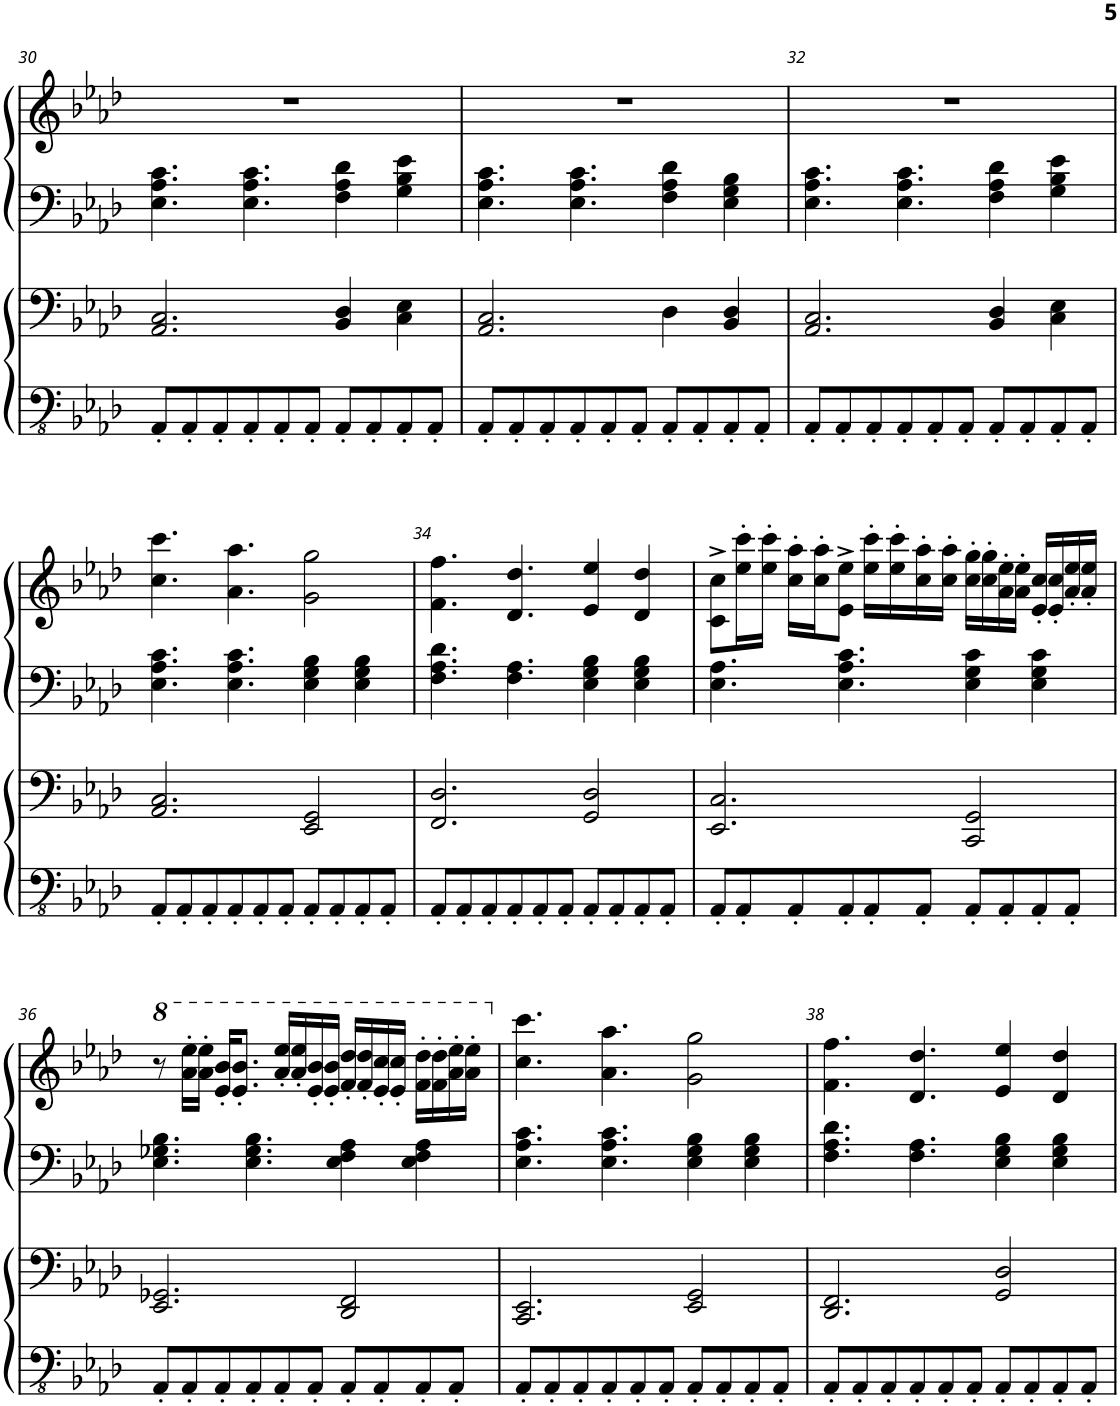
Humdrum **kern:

**kern	**kern	**kern	**kern
*part4	*part3	*part2	*part1
*staff4	*staff3	*staff2	*staff1
*I"Piano 4	*I"Piano	*I"Piano 3	*I"Piano
*I'Pno	*I'Pno	*I'Pno	*I'Pno
!!LO:PB:g=z
*clefFv4	*clefF4	*clefF4	*clefG2
*k[b-e-a-d-]	*k[b-e-a-d-]	*k[b-e-a-d-]	*k[b-e-a-d-]
*M5/4	*M5/4	*M5/4	*M5/4
=30	=30	=30	=30
8AAA-'/L	2.AA-/ 2.C/	4.E-\ 4.A-\ 4.c\	4%5r
8AAA-'/	.	.	.
8AAA-'/	.	.	.
8AAA-'/	.	4.E-\ 4.A-\ 4.c\	.
8AAA-'/	.	.	.
8AAA-'/J	.	.	.
8AAA-'/L	4BB-/ 4D-/	4F\ 4A-\ 4d-\	.
8AAA-'/	.	.	.
8AAA-'/	4C\ 4E-\	4G\ 4B-\ 4e-\	.
8AAA-'/J	.	.	.
=31	=31	=31	=31
8AAA-'/L	2.AA-/ 2.C/	4.E-\ 4.A-\ 4.c\	4%5r
8AAA-'/	.	.	.
8AAA-'/	.	.	.
8AAA-'/	.	4.E-\ 4.A-\ 4.c\	.
8AAA-'/	.	.	.
8AAA-'/J	.	.	.
8AAA-'/L	4D-\	4F\ 4A-\ 4d-\	.
8AAA-'/	.	.	.
8AAA-'/	4BB-/ 4D-/	4E-\ 4G\ 4B-\	.
8AAA-'/J	.	.	.
=32	=32	=32	=32
8AAA-'/L	2.AA-/ 2.C/	4.E-\ 4.A-\ 4.c\	4%5r
8AAA-'/	.	.	.
8AAA-'/	.	.	.
8AAA-'/	.	4.E-\ 4.A-\ 4.c\	.
8AAA-'/	.	.	.
8AAA-'/J	.	.	.
8AAA-'/L	4BB-/ 4D-/	4F\ 4A-\ 4d-\	.
8AAA-'/	.	.	.
8AAA-'/	4C\ 4E-\	4G\ 4B-\ 4e-\	.
8AAA-'/J	.	.	.
!!LO:LB:g=z
=33	=33	=33	=33
8AAA-'/L	2.AA-/ 2.C/	4.E-\ 4.A-\ 4.c\	4.cc\ 4.ccc\
8AAA-'/	.	.	.
8AAA-'/	.	.	.
8AAA-'/	.	4.E-\ 4.A-\ 4.c\	4.a-\ 4.aa-\
8AAA-'/	.	.	.
8AAA-'/J	.	.	.
8AAA-'/L	2EE-/ 2GG/	4E-\ 4G\ 4B-\	2g\ 2gg\
8AAA-'/	.	.	.
8AAA-'/	.	4E-\ 4G\ 4B-\	.
8AAA-'/J	.	.	.
=34	=34	=34	=34
8AAA-'/L	2.FF/ 2.D-/	4.F\ 4.A-\ 4.d-\	4.f\ 4.ff\
8AAA-'/	.	.	.
8AAA-'/	.	.	.
8AAA-'/	.	4.F\ 4.A-\	4.d-/ 4.dd-/
8AAA-'/	.	.	.
8AAA-'/J	.	.	.
8AAA-'/L	2GG/ 2D-/	4E-\ 4G\ 4B-\	4e-/ 4ee-/
8AAA-'/	.	.	.
8AAA-'/	.	4E-\ 4G\ 4B-\	4d-/ 4dd-/
8AAA-'/J	.	.	.
=35	=35	=35	=35
8AAA-'/L	2.EE-/ 2.C/	4.E-\ 4.A-\	8c\^ 8cc\^L
8AAA-'/	.	.	16ee-\' 16ccc\'L
.	.	.	16ee-\' 16ccc\'JJ
8AAA-'/	.	.	16cc\' 16aa-\'LL
.	.	.	16cc\' 16aa-\'J
8AAA-'/	.	4.E-\ 4.A-\ 4.c\	8e-\^ 8ee-\^J
8AAA-'/	.	.	16ee-\' 16ccc\'LL
.	.	.	16ee-\' 16ccc\'
8AAA-'/J	.	.	16cc\' 16aa-\'
.	.	.	16cc\' 16aa-\'JJ
8AAA-'/L	2CC/ 2GG/	4E-\ 4G\ 4c\	16cc\' 16gg\'LL
.	.	.	16cc\' 16gg\'
8AAA-'/	.	.	16a-\' 16ee-\'
.	.	.	16a-\' 16ee-\'JJ
8AAA-'/	.	4E-\ 4G\ 4c\	16e-/' 16cc/'LL
.	.	.	16e-/' 16cc/'
8AAA-'/J	.	.	16a-/' 16ee-/'
.	.	.	16a-/' 16ee-/'JJ
!!LO:LB:g=z
=36	=36	=36	=36
*	*	*	*8va
8AAA-'/L	2.EE-/ 2.GG-X/	4.E-\ 4.G-X\ 4.B-\	8r
8AAA-'/	.	.	16aa-\' 16eee-\'LL
.	.	.	16aa-\' 16eee-\'JJ
8AAA-'/	.	.	16ee-/' 16bb-/'KL
.	.	.	8.ee-/' 8.bb-/'J
8AAA-'/	.	4.E-\ 4.G-\ 4.B-\	.
8AAA-'/	.	.	16aa-/' 16eee-/'LL
.	.	.	16aa-/' 16eee-/'
8AAA-'/J	.	.	16ee-/' 16bb-/'
.	.	.	16ee-/' 16bb-/'JJ
8AAA-'/L	2DD-/ 2FF/	4E-\ 4F\ 4A-\	16ff/' 16ddd-/'LL
.	.	.	16ff/' 16ddd-/'
8AAA-'/	.	.	16ee-/' 16ccc/'
.	.	.	16ee-/' 16ccc/'JJ
8AAA-'/	.	4E-\ 4F\ 4A-\	16ff\' 16ddd-\'LL
.	.	.	16ff\' 16ddd-\'
8AAA-'/J	.	.	16aa-\' 16eee-\'
.	.	.	16aa-\' 16eee-\'JJ
=37	=37	=37	=37
*	*	*	*X8va
8AAA-'/L	2.CC/ 2.EE-/	4.E-\ 4.A-\ 4.c\	4.cc\ 4.ccc\
8AAA-'/	.	.	.
8AAA-'/	.	.	.
8AAA-'/	.	4.E-\ 4.A-\ 4.c\	4.a-\ 4.aa-\
8AAA-'/	.	.	.
8AAA-'/J	.	.	.
8AAA-'/L	2EE-/ 2GG/	4E-\ 4G\ 4B-\	2g\ 2gg\
8AAA-'/	.	.	.
8AAA-'/	.	4E-\ 4G\ 4B-\	.
8AAA-'/J	.	.	.
=38	=38	=38	=38
8AAA-'/L	2.DD-/ 2.FF/	4.F\ 4.A-\ 4.d-\	4.f\ 4.ff\
8AAA-'/	.	.	.
8AAA-'/	.	.	.
8AAA-'/	.	4.F\ 4.A-\	4.d-/ 4.dd-/
8AAA-'/	.	.	.
8AAA-'/J	.	.	.
8AAA-'/L	2GG/ 2D-/	4E-\ 4G\ 4B-\	4e-/ 4ee-/
8AAA-'/	.	.	.
8AAA-'/	.	4E-\ 4G\ 4B-\	4d-/ 4dd-/
8AAA-'/J	.	.	.
=	=	=	=
*-	*-	*-	*-
